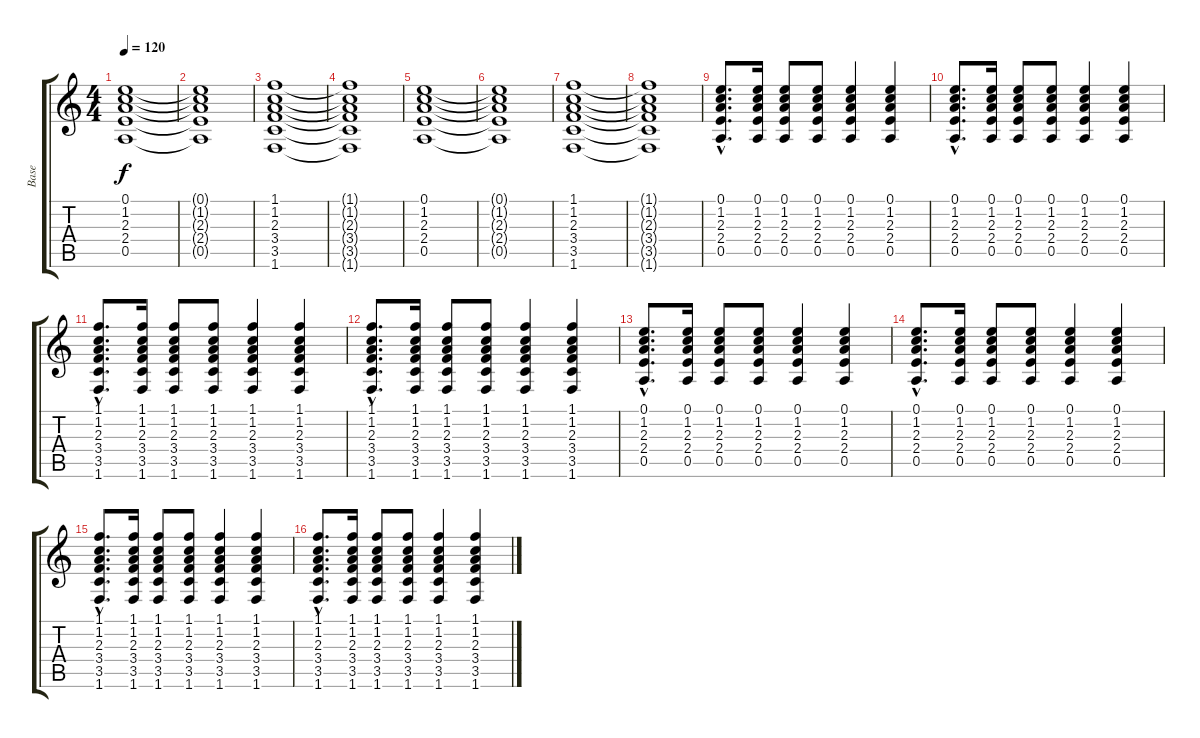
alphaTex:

\track ("Base" "Base") {instrument acousticguitarsteel}
\staff {score tabs}
\tuning (E4 B3 G3 D3 A2 E2) {hide}
\ts (4 4)
\tempo 120
\clef g2
\ks c
(0.1 1.2 2.3 2.4 0.5).1{dy f instrument acousticguitarsteel} |
(0.1{t} 1.2{t} 2.3{t} 2.4{t} 0.5{t}).1 |
(1.1 1.2 2.3 3.4 3.5 1.6).1 |
(1.1{t} 1.2{t} 2.3{t} 3.4{t} 3.5{t} 1.6{t}).1 |
(0.1 1.2 2.3 2.4 0.5).1 |
(0.1{t} 1.2{t} 2.3{t} 2.4{t} 0.5{t}).1 |
(1.1 1.2 2.3 3.4 3.5 1.6).1 |
(1.1{t} 1.2{t} 2.3{t} 3.4{t} 3.5{t} 1.6{t}).1 |
(0.1{hac} 1.2{hac} 2.3{hac} 2.4{hac} 0.5{hac}).8{d} (0.1 1.2 2.3 2.4 0.5).16 (0.1 1.2 2.3 2.4 0.5).8 (0.1 1.2 2.3 2.4 0.5).8 (0.1 1.2 2.3 2.4 0.5).4 (0.1 1.2 2.3 2.4 0.5).4 |
(0.1{hac} 1.2{hac} 2.3{hac} 2.4{hac} 0.5{hac}).8{d} (0.1 1.2 2.3 2.4 0.5).16 (0.1 1.2 2.3 2.4 0.5).8 (0.1 1.2 2.3 2.4 0.5).8 (0.1 1.2 2.3 2.4 0.5).4 (0.1 1.2 2.3 2.4 0.5).4 |
(1.1{hac} 1.2{hac} 2.3{hac} 3.4{hac} 3.5{hac} 1.6{hac}).8{d} (1.1 1.2 2.3 3.4 3.5 1.6).16 (1.1 1.2 2.3 3.4 3.5 1.6).8 (1.1 1.2 2.3 3.4 3.5 1.6).8 (1.1 1.2 2.3 3.4 3.5 1.6).4 (1.1 1.2 2.3 3.4 3.5 1.6).4 |
(1.1{hac} 1.2{hac} 2.3{hac} 3.4{hac} 3.5{hac} 1.6{hac}).8{d} (1.1 1.2 2.3 3.4 3.5 1.6).16 (1.1 1.2 2.3 3.4 3.5 1.6).8 (1.1 1.2 2.3 3.4 3.5 1.6).8 (1.1 1.2 2.3 3.4 3.5 1.6).4 (1.1 1.2 2.3 3.4 3.5 1.6).4 |
(0.1{hac} 1.2{hac} 2.3{hac} 2.4{hac} 0.5{hac}).8{d} (0.1 1.2 2.3 2.4 0.5).16 (0.1 1.2 2.3 2.4 0.5).8 (0.1 1.2 2.3 2.4 0.5).8 (0.1 1.2 2.3 2.4 0.5).4 (0.1 1.2 2.3 2.4 0.5).4 |
(0.1{hac} 1.2{hac} 2.3{hac} 2.4{hac} 0.5{hac}).8{d} (0.1 1.2 2.3 2.4 0.5).16 (0.1 1.2 2.3 2.4 0.5).8 (0.1 1.2 2.3 2.4 0.5).8 (0.1 1.2 2.3 2.4 0.5).4 (0.1 1.2 2.3 2.4 0.5).4 |
(1.1{hac} 1.2{hac} 2.3{hac} 3.4{hac} 3.5{hac} 1.6{hac}).8{d} (1.1 1.2 2.3 3.4 3.5 1.6).16 (1.1 1.2 2.3 3.4 3.5 1.6).8 (1.1 1.2 2.3 3.4 3.5 1.6).8 (1.1 1.2 2.3 3.4 3.5 1.6).4 (1.1 1.2 2.3 3.4 3.5 1.6).4 |
(1.1{hac} 1.2{hac} 2.3{hac} 3.4{hac} 3.5{hac} 1.6{hac}).8{d} (1.1 1.2 2.3 3.4 3.5 1.6).16 (1.1 1.2 2.3 3.4 3.5 1.6).8 (1.1 1.2 2.3 3.4 3.5 1.6).8 (1.1 1.2 2.3 3.4 3.5 1.6).4 (1.1 1.2 2.3 3.4 3.5 1.6).4
